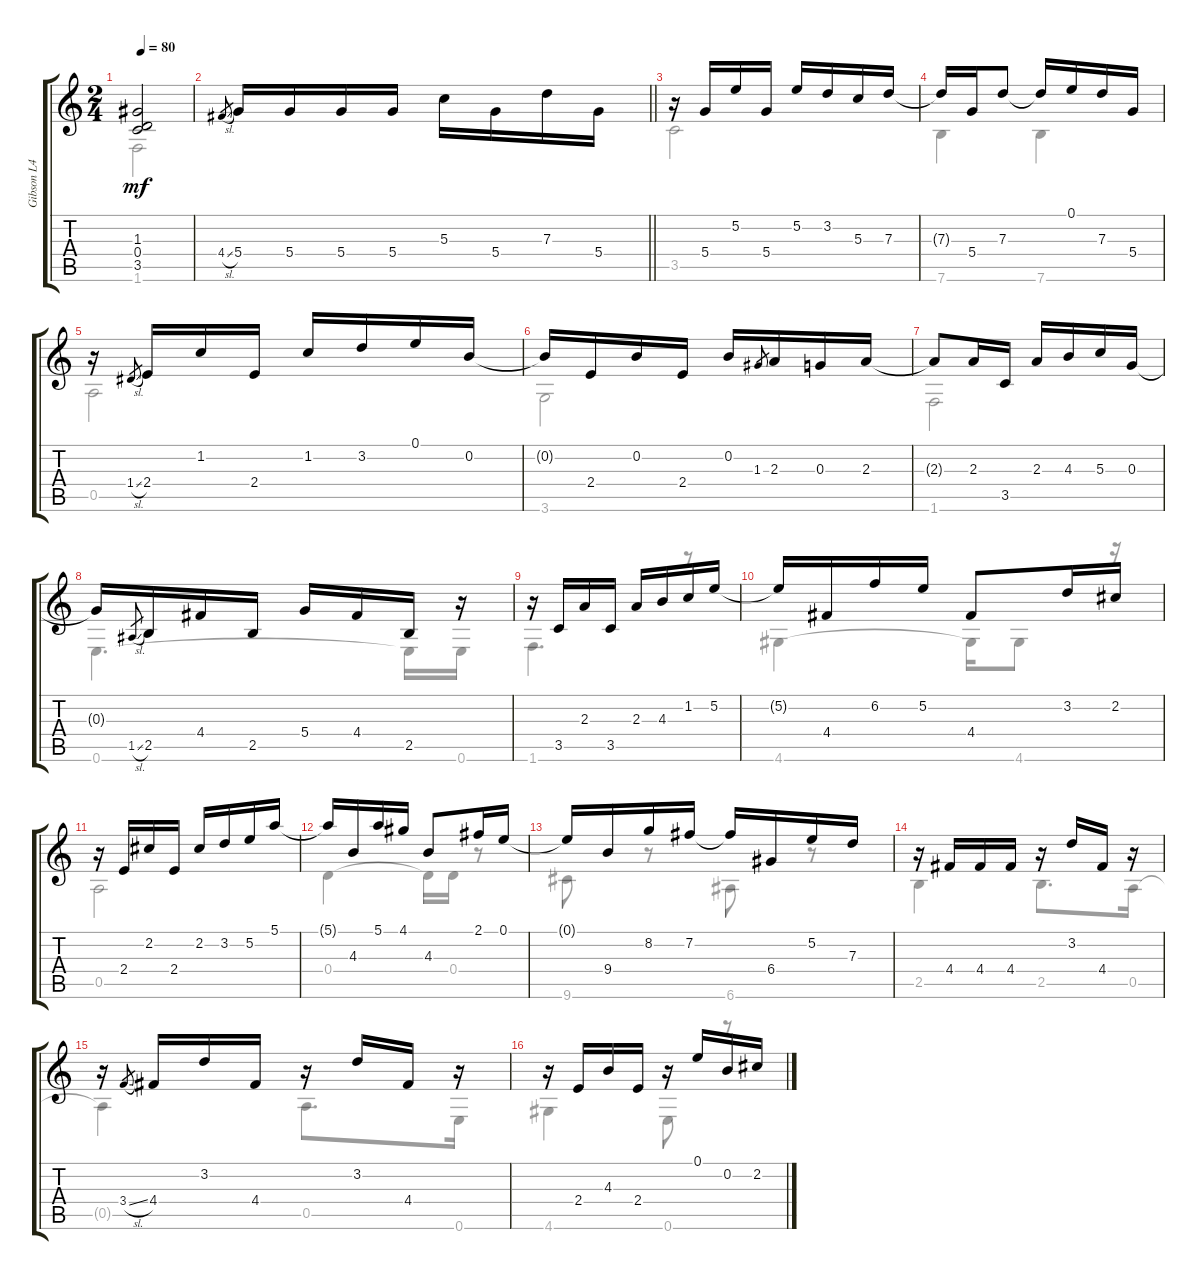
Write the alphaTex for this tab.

\track ("Gibson L4" "Gibson L4") {instrument electricguitarjazz}
\staff {score tabs}
\tuning (E4 B3 G3 D3 A2 E2) {hide}
\voice
\ts (2 4)
\tempo 80
\clef g2
\ks c
(1.3 0.4 3.5).2{dy mf} |
\barLineRight lightlight
4.4{sl}.8{gr} 5.4.16 5.4.16 5.4.16 5.4.16 5.3.16 5.4.16 7.3.16 5.4.16 |
r.16 5.4.16 5.2.16 5.4.16 5.2.16 3.2.16 5.3.16 7.3.16 |
7.3{t}.16 5.4.16 7.3.8 7.3{t}.16 0.1.16 7.3.16 5.4.16 |
r.16 1.4{sl}.8{gr} 2.4.16 1.2.16 2.4.16 1.2.16 3.2.16 0.1.16 0.2.16 |
0.2{t}.16 2.4.16 0.2.16 2.4.16 0.2.16 1.3.8{gr} 2.3.16 0.3.16 2.3.16 |
2.3{t}.8 2.3.16 3.5.16 2.3.16 4.3.16 5.3.16 0.3.16 |
0.3{t}.16 1.5{sl}.8{gr} 2.5.16 4.4.16 2.5.16 5.4.16 4.4.16 2.5.16 r.16 |
r.16 3.5.16 2.3.16 3.5.16 2.3.16 4.3.16 1.2.16 5.2.16 |
5.2{t}.16 4.4.16 6.2.16 5.2.16 4.4.8 3.2.16 2.2.16 |
r.16 2.4.16 2.2.16 2.4.16 2.2.16 3.2.16 5.2.16 5.1.16 |
5.1{t}.16 4.3.16 5.1.16 4.1.16 4.3.8 2.1.16 0.1.16 |
0.1{t}.16 9.4.16 8.2.16 7.2.16 7.2{t}.16 6.4.16 5.2.16 7.3.16 |
r.16 4.4.16 4.4.16 4.4.16 r.16 3.2.16 4.4.16 r.16 |
r.16 3.4{sl}.8{gr} 4.4.16 3.2.16 4.4.16 r.16 3.2.16 4.4.16 r.16 |
r.16 2.4.16 4.3.16 2.4.16 r.16 0.1.16 0.2.16 2.2.16
\voice
\clef g2
\ottava regular
\simile none
\ks c
1.6.2{dy mf} |
\barLineRight lightlight
|
3.5.2 |
7.6.4 7.6.4 |
0.5.2 |
3.6.2 |
1.6.2 |
0.6.4{d} 0.6{t}.16 0.6.16 |
1.6.4{d} r.8 |
4.6.4 4.6{t}.16 4.6.8 r.16 |
0.5.2 |
0.4.4 0.4{t}.16 0.4.16 r.8 |
9.6.8 r.8 6.6.8 r.8 |
2.5.4 2.5.8{d} 0.5.16 |
0.5{t}.4 0.5.8{d} 0.6.16 |
4.6.4 0.6.8 r.8
